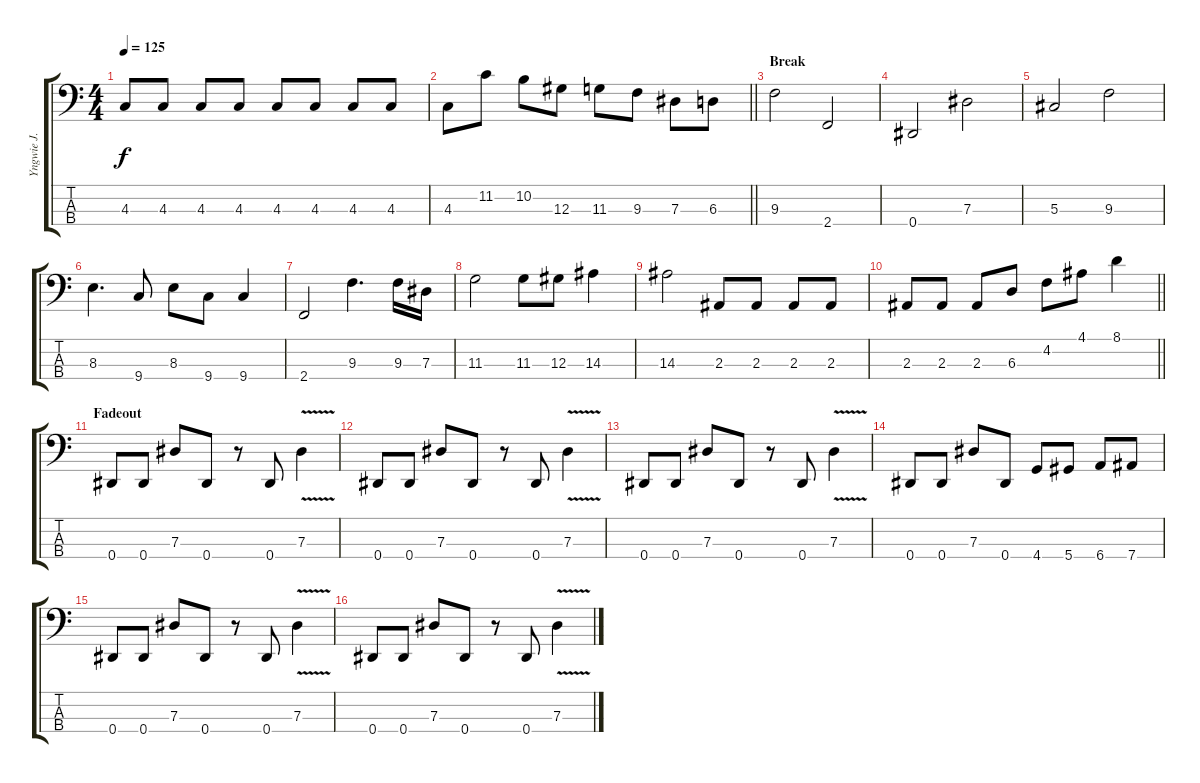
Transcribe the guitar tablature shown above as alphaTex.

\track ("Yngwie J. Malmsteen" "Yngwie J. ") {instrument electricbassfinger}
\staff {score tabs}
\tuning (Gb2 Db2 Ab1 Eb1) {hide}
\ts (4 4)
\tempo 125
\clef f4
\ks c
4.3.8{dy f} 4.3.8 4.3.8 4.3.8 4.3.8 4.3.8 4.3.8 4.3.8 |
\barLineRight lightlight
4.3.8 11.2.8 10.2.8 12.3.8 11.3.8 9.3.8 7.3.8 6.3.8 |
\section ("" "Break")
9.3.2 2.4.2 |
0.4.2 7.3.2 |
5.3.2 9.3.2 |
8.3.4{d} 9.4.8 8.3.8 9.4.8 9.4.4 |
2.4.2 9.3.4{d} 9.3.16 7.3.16 |
11.3.2 11.3.8 12.3.8 14.3.4 |
14.3.2 2.3.8 2.3.8 2.3.8 2.3.8 |
\barLineRight lightlight
2.3.8 2.3.8 2.3.8 6.3.8 4.2.8 4.1.8 8.1.4 |
\section ("" "Fadeout")
0.4.8 0.4.8 7.3.8 0.4.8 r.8 0.4.8 7.3{v}.4 |
0.4.8 0.4.8 7.3.8 0.4.8 r.8 0.4.8 7.3{v}.4 |
0.4.8 0.4.8 7.3.8 0.4.8 r.8 0.4.8 7.3{v}.4 |
0.4.8 0.4.8 7.3.8 0.4.8 4.4.8 5.4.8 6.4.8 7.4.8 |
0.4.8 0.4.8 7.3.8 0.4.8 r.8 0.4.8 7.3{v}.4 |
0.4.8 0.4.8 7.3.8 0.4.8 r.8 0.4.8 7.3{v}.4
